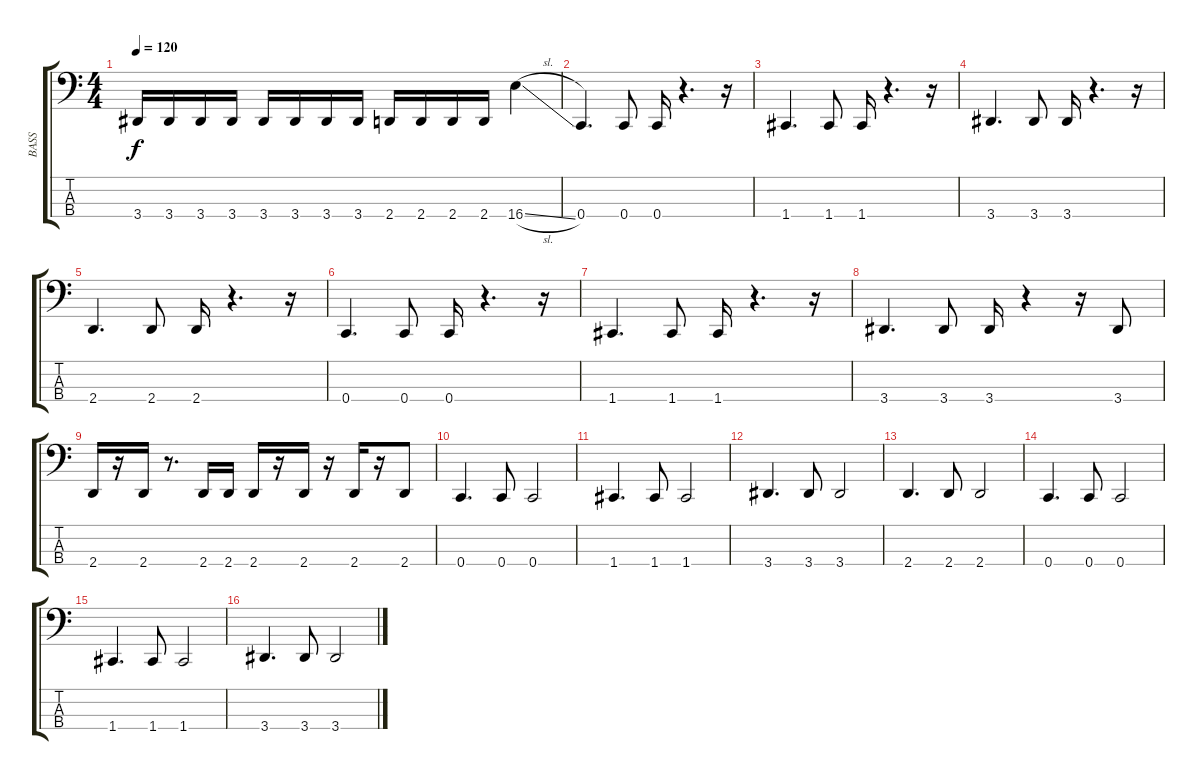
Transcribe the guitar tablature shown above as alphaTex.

\track ("BASS" "BASS") {instrument electricbassfinger}
\staff {score tabs}
\tuning (F2 C2 G1 C1) {hide}
\ts (4 4)
\tempo 120
\clef f4
\ks c
3.4.16{dy f} 3.4.16 3.4.16 3.4.16 3.4.16 3.4.16 3.4.16 3.4.16 2.4.16 2.4.16 2.4.16 2.4.16 16.4{sl}.4 |
0.4.4{d} 0.4.8 0.4.16 r.4{d} r.16 |
1.4.4{d} 1.4.8 1.4.16 r.4{d} r.16 |
3.4.4{d} 3.4.8 3.4.16 r.4{d} r.16 |
2.4.4{d} 2.4.8 2.4.16 r.4{d} r.16 |
0.4.4{d} 0.4.8 0.4.16 r.4{d} r.16 |
1.4.4{d} 1.4.8 1.4.16 r.4{d} r.16 |
3.4.4{d} 3.4.8 3.4.16 r.4 r.16 3.4.8 |
2.4.16 r.16 2.4.16 r.8{d} 2.4.16 2.4.16 2.4.16 r.16 2.4.16 r.16 2.4.16 r.16 2.4.8 |
0.4.4{d} 0.4.8 0.4.2 |
1.4.4{d} 1.4.8 1.4.2 |
3.4.4{d} 3.4.8 3.4.2 |
2.4.4{d} 2.4.8 2.4.2 |
0.4.4{d} 0.4.8 0.4.2 |
1.4.4{d} 1.4.8 1.4.2 |
3.4.4{d} 3.4.8 3.4.2
